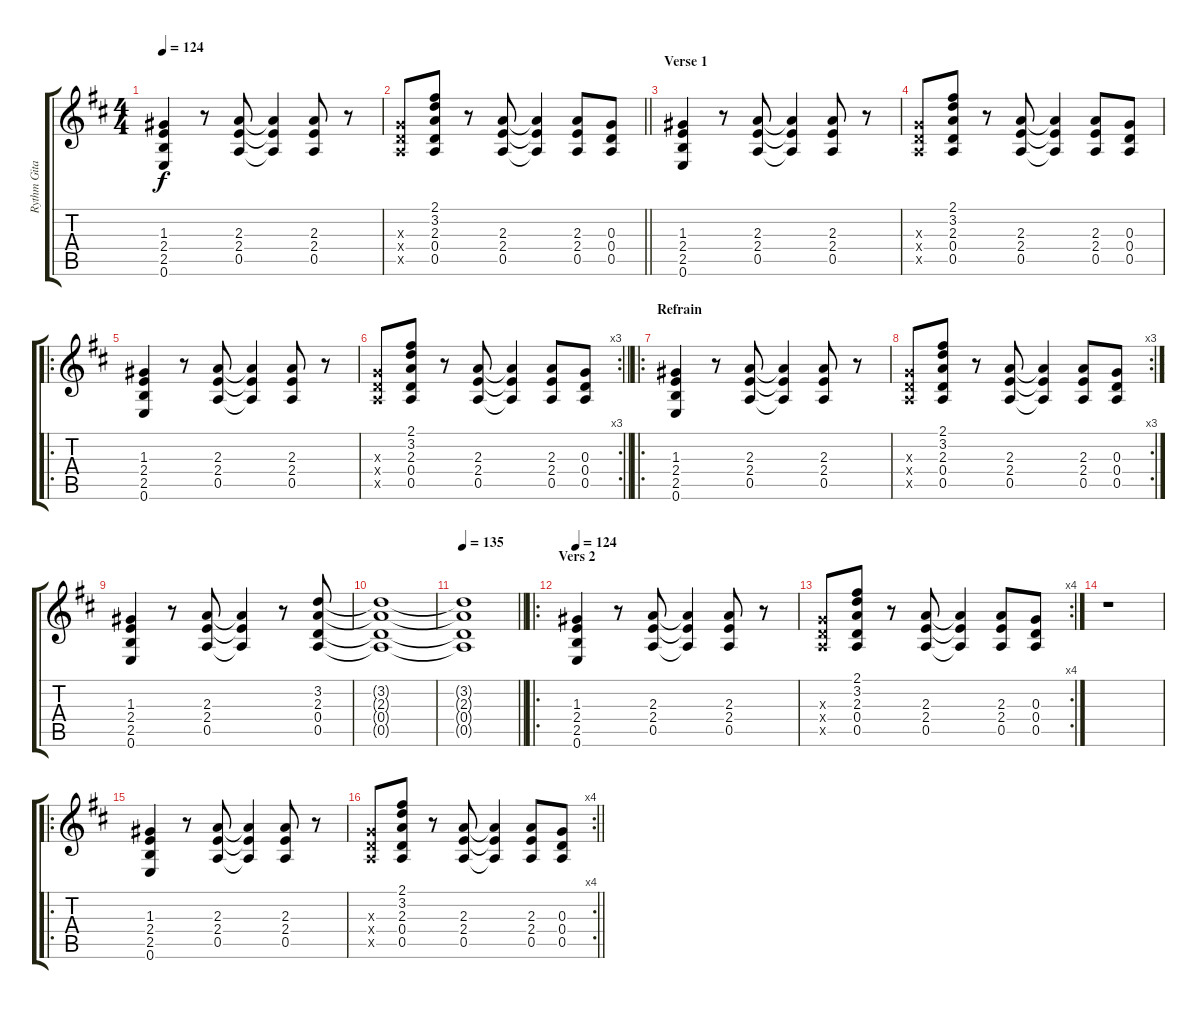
\track ("Rythm Gitar - Mark Melchiorre Jr." "Rythm Gita") {instrument overdrivenguitar}
\staff {score tabs}
\tuning (E4 B3 G3 D3 A2 E2) {hide}
\ts (4 4)
\tempo 124
\clef g2
\ks d
(1.3 2.4 2.5 0.6).4{dy f} r.8 (2.3 2.4 0.5).8 (2.3{t} 2.4{t} 0.5{t}).4 (2.3 2.4 0.5).8 r.8 |
\barLineRight lightlight
(0.3{x} 0.4{x} 0.5{x}).8 (2.1 3.2 2.3 0.4 0.5).8 r.8 (2.3 2.4 0.5).8 (2.3{t} 2.4{t} 0.5{t}).4 (2.3 2.4 0.5).8 (0.3 0.4 0.5).8 |
\section ("" "Verse 1")
(1.3 2.4 2.5 0.6).4 r.8 (2.3 2.4 0.5).8 (2.3{t} 2.4{t} 0.5{t}).4 (2.3 2.4 0.5).8 r.8 |
(0.3{x} 0.4{x} 0.5{x}).8 (2.1 3.2 2.3 0.4 0.5).8 r.8 (2.3 2.4 0.5).8 (2.3{t} 2.4{t} 0.5{t}).4 (2.3 2.4 0.5).8 (0.3 0.4 0.5).8 |
\ro
(1.3 2.4 2.5 0.6).4 r.8 (2.3 2.4 0.5).8 (2.3{t} 2.4{t} 0.5{t}).4 (2.3 2.4 0.5).8 r.8 |
\rc 3
\barLineRight lightlight
(0.3{x} 0.4{x} 0.5{x}).8 (2.1 3.2 2.3 0.4 0.5).8 r.8 (2.3 2.4 0.5).8 (2.3{t} 2.4{t} 0.5{t}).4 (2.3 2.4 0.5).8 (0.3 0.4 0.5).8 |
\ro
\section ("" "Refrain")
(1.3 2.4 2.5 0.6).4 r.8 (2.3 2.4 0.5).8 (2.3{t} 2.4{t} 0.5{t}).4 (2.3 2.4 0.5).8 r.8 |
\rc 3
(0.3{x} 0.4{x} 0.5{x}).8 (2.1 3.2 2.3 0.4 0.5).8 r.8 (2.3 2.4 0.5).8 (2.3{t} 2.4{t} 0.5{t}).4 (2.3 2.4 0.5).8 (0.3 0.4 0.5).8 |
(1.3 2.4 2.5 0.6).4 r.8 (2.3 2.4 0.5).8 (2.3{t} 2.4{t} 0.5{t}).4 r.8 (3.2 2.3 0.4 0.5).8 |
(3.2{t} 2.3{t} 0.4{t} 0.5{t}).1 |
\tempo 135
\barLineRight lightlight
(3.2{t} 2.3{t} 0.4{t} 0.5{t}).1 |
\ro
\section ("" "Vers 2")
\tempo 124
(1.3 2.4 2.5 0.6).4 r.8 (2.3 2.4 0.5).8 (2.3{t} 2.4{t} 0.5{t}).4 (2.3 2.4 0.5).8 r.8 |
\rc 4
(0.3{x} 0.4{x} 0.5{x}).8 (2.1 3.2 2.3 0.4 0.5).8 r.8 (2.3 2.4 0.5).8 (2.3{t} 2.4{t} 0.5{t}).4 (2.3 2.4 0.5).8 (0.3 0.4 0.5).8 |
r.1 |
\ro
(1.3 2.4 2.5 0.6).4 r.8 (2.3 2.4 0.5).8 (2.3{t} 2.4{t} 0.5{t}).4 (2.3 2.4 0.5).8 r.8 |
\rc 4
\barLineRight lightlight
(0.3{x} 0.4{x} 0.5{x}).8 (2.1 3.2 2.3 0.4 0.5).8 r.8 (2.3 2.4 0.5).8 (2.3{t} 2.4{t} 0.5{t}).4 (2.3 2.4 0.5).8 (0.3 0.4 0.5).8
